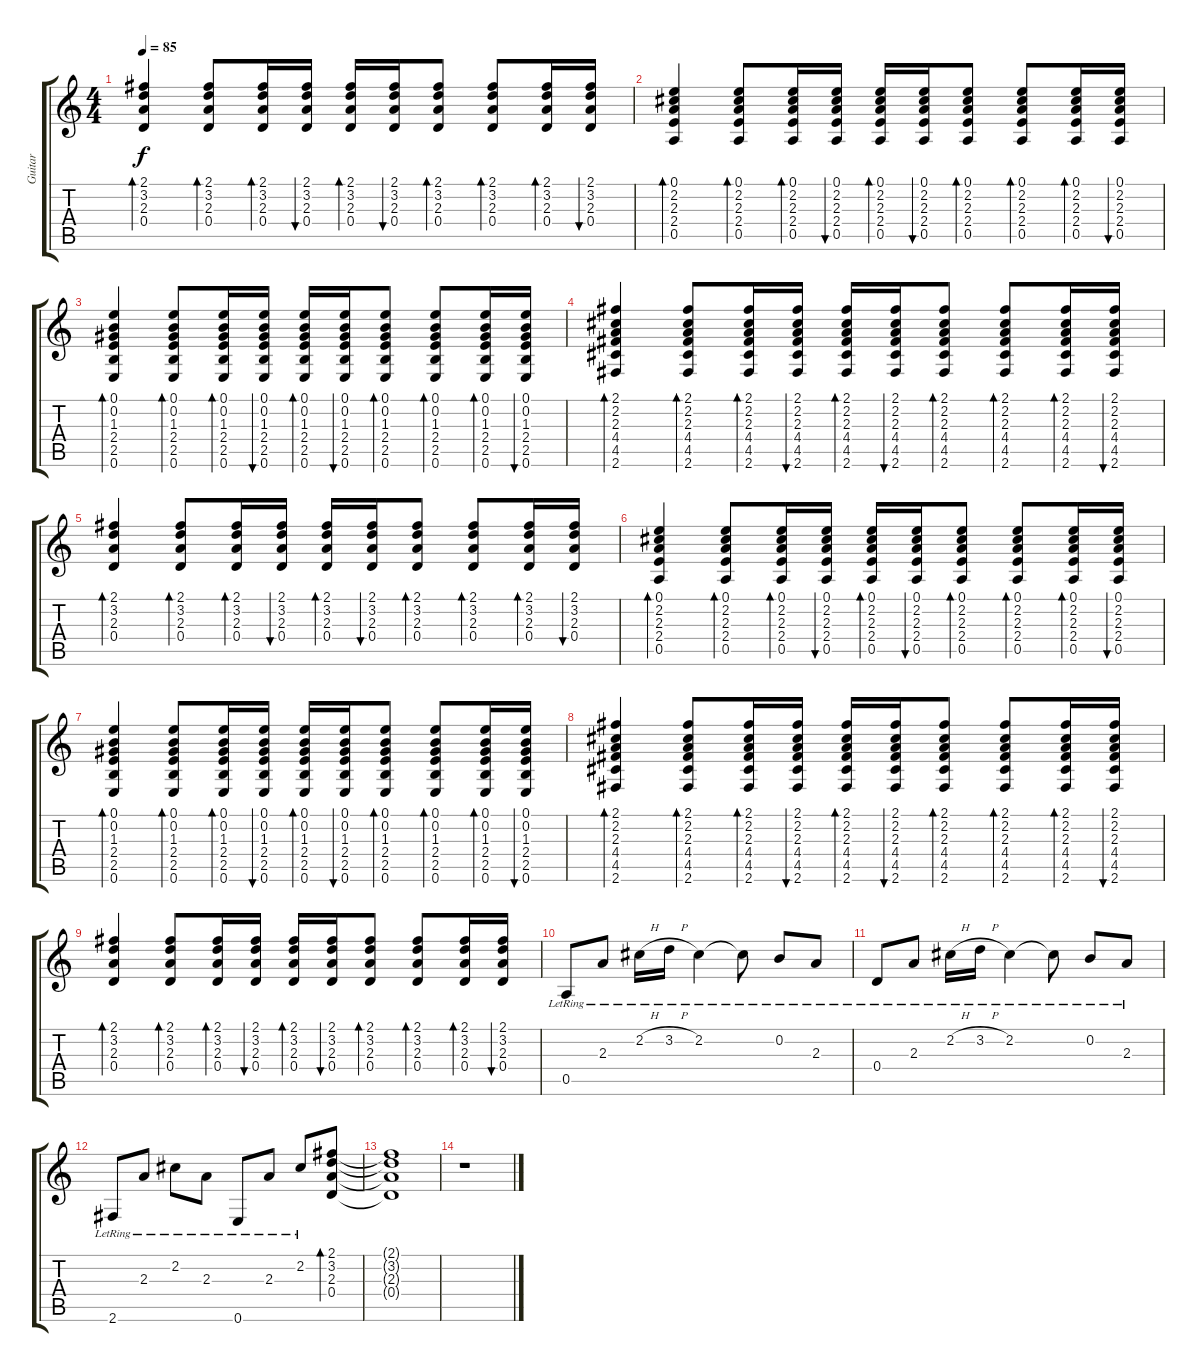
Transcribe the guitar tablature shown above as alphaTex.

\track ("Guitar" "Guitar") {instrument acousticguitarsteel}
\staff {score tabs}
\tuning (E4 B3 G3 D3 A2 E2) {hide}
\ts (4 4)
\tempo 85
\clef g2
\ks c
(2.1 3.2 2.3 0.4).4{bd 30 dy f} (2.1 3.2 2.3 0.4).8{bd 30} (2.1 3.2 2.3 0.4).16{bd 30} (2.1 3.2 2.3 0.4).16{bu 30} (2.1 3.2 2.3 0.4).16{bd 30} (2.1 3.2 2.3 0.4).16{bu 30} (2.1 3.2 2.3 0.4).8{bd 30} (2.1 3.2 2.3 0.4).8{bd 30} (2.1 3.2 2.3 0.4).16{bd 30} (2.1 3.2 2.3 0.4).16{bu 30} |
(0.1 2.2 2.3 2.4 0.5).4{bd 30} (0.1 2.2 2.3 2.4 0.5).8{bd 30} (0.1 2.2 2.3 2.4 0.5).16{bd 30} (0.1 2.2 2.3 2.4 0.5).16{bu 30} (0.1 2.2 2.3 2.4 0.5).16{bd 30} (0.1 2.2 2.3 2.4 0.5).16{bu 30} (0.1 2.2 2.3 2.4 0.5).8{bd 30} (0.1 2.2 2.3 2.4 0.5).8{bd 30} (0.1 2.2 2.3 2.4 0.5).16{bd 30} (0.1 2.2 2.3 2.4 0.5).16{bu 30} |
(0.1 0.2 1.3 2.4 2.5 0.6).4{bd 30} (0.1 0.2 1.3 2.4 2.5 0.6).8{bd 30} (0.1 0.2 1.3 2.4 2.5 0.6).16{bd 30} (0.1 0.2 1.3 2.4 2.5 0.6).16{bu 30} (0.1 0.2 1.3 2.4 2.5 0.6).16{bd 30} (0.1 0.2 1.3 2.4 2.5 0.6).16{bu 30} (0.1 0.2 1.3 2.4 2.5 0.6).8{bd 30} (0.1 0.2 1.3 2.4 2.5 0.6).8{bd 30} (0.1 0.2 1.3 2.4 2.5 0.6).16{bd 30} (0.1 0.2 1.3 2.4 2.5 0.6).16{bu 30} |
(2.1 2.2 2.3 4.4 4.5 2.6).4{bd 30} (2.1 2.2 2.3 4.4 4.5 2.6).8{bd 30} (2.1 2.2 2.3 4.4 4.5 2.6).16{bd 30} (2.1 2.2 2.3 4.4 4.5 2.6).16{bu 30} (2.1 2.2 2.3 4.4 4.5 2.6).16{bd 30} (2.1 2.2 2.3 4.4 4.5 2.6).16{bu 30} (2.1 2.2 2.3 4.4 4.5 2.6).8{bd 30} (2.1 2.2 2.3 4.4 4.5 2.6).8{bd 30} (2.1 2.2 2.3 4.4 4.5 2.6).16{bd 30} (2.1 2.2 2.3 4.4 4.5 2.6).16{bu 30} |
(2.1 3.2 2.3 0.4).4{bd 30} (2.1 3.2 2.3 0.4).8{bd 30} (2.1 3.2 2.3 0.4).16{bd 30} (2.1 3.2 2.3 0.4).16{bu 30} (2.1 3.2 2.3 0.4).16{bd 30} (2.1 3.2 2.3 0.4).16{bu 30} (2.1 3.2 2.3 0.4).8{bd 30} (2.1 3.2 2.3 0.4).8{bd 30} (2.1 3.2 2.3 0.4).16{bd 30} (2.1 3.2 2.3 0.4).16{bu 30} |
(0.1 2.2 2.3 2.4 0.5).4{bd 30} (0.1 2.2 2.3 2.4 0.5).8{bd 30} (0.1 2.2 2.3 2.4 0.5).16{bd 30} (0.1 2.2 2.3 2.4 0.5).16{bu 30} (0.1 2.2 2.3 2.4 0.5).16{bd 30} (0.1 2.2 2.3 2.4 0.5).16{bu 30} (0.1 2.2 2.3 2.4 0.5).8{bd 30} (0.1 2.2 2.3 2.4 0.5).8{bd 30} (0.1 2.2 2.3 2.4 0.5).16{bd 30} (0.1 2.2 2.3 2.4 0.5).16{bu 30} |
(0.1 0.2 1.3 2.4 2.5 0.6).4{bd 30} (0.1 0.2 1.3 2.4 2.5 0.6).8{bd 30} (0.1 0.2 1.3 2.4 2.5 0.6).16{bd 30} (0.1 0.2 1.3 2.4 2.5 0.6).16{bu 30} (0.1 0.2 1.3 2.4 2.5 0.6).16{bd 30} (0.1 0.2 1.3 2.4 2.5 0.6).16{bu 30} (0.1 0.2 1.3 2.4 2.5 0.6).8{bd 30} (0.1 0.2 1.3 2.4 2.5 0.6).8{bd 30} (0.1 0.2 1.3 2.4 2.5 0.6).16{bd 30} (0.1 0.2 1.3 2.4 2.5 0.6).16{bu 30} |
(2.1 2.2 2.3 4.4 4.5 2.6).4{bd 30} (2.1 2.2 2.3 4.4 4.5 2.6).8{bd 30} (2.1 2.2 2.3 4.4 4.5 2.6).16{bd 30} (2.1 2.2 2.3 4.4 4.5 2.6).16{bu 30} (2.1 2.2 2.3 4.4 4.5 2.6).16{bd 30} (2.1 2.2 2.3 4.4 4.5 2.6).16{bu 30} (2.1 2.2 2.3 4.4 4.5 2.6).8{bd 30} (2.1 2.2 2.3 4.4 4.5 2.6).8{bd 30} (2.1 2.2 2.3 4.4 4.5 2.6).16{bd 30} (2.1 2.2 2.3 4.4 4.5 2.6).16{bu 30} |
(2.1 3.2 2.3 0.4).4{bd 30} (2.1 3.2 2.3 0.4).8{bd 30} (2.1 3.2 2.3 0.4).16{bd 30} (2.1 3.2 2.3 0.4).16{bu 30} (2.1 3.2 2.3 0.4).16{bd 30} (2.1 3.2 2.3 0.4).16{bu 30} (2.1 3.2 2.3 0.4).8{bd 30} (2.1 3.2 2.3 0.4).8{bd 30} (2.1 3.2 2.3 0.4).16{bd 30} (2.1 3.2 2.3 0.4).16{bu 30} |
0.5{lr}.8 2.3{lr}.8 2.2{h lr}.16 3.2{h lr}.16 2.2{lr}.4 2.2{lr t}.8 0.2{lr}.8 2.3{lr}.8 |
0.4{lr}.8 2.3{lr}.8 2.2{h lr}.16 3.2{h lr}.16 2.2{lr}.4 2.2{lr t}.8 0.2{lr}.8 2.3{lr}.8 |
2.6{lr}.8 2.3{lr}.8 2.2{lr}.8 2.3{lr}.8 0.6{lr}.8 2.3{lr}.8 2.2{lr}.8 (2.1 3.2 2.3 0.4).8{bd 120} |
(2.1{t} 3.2{t} 2.3{t} 0.4{t}).1 |
r.1
